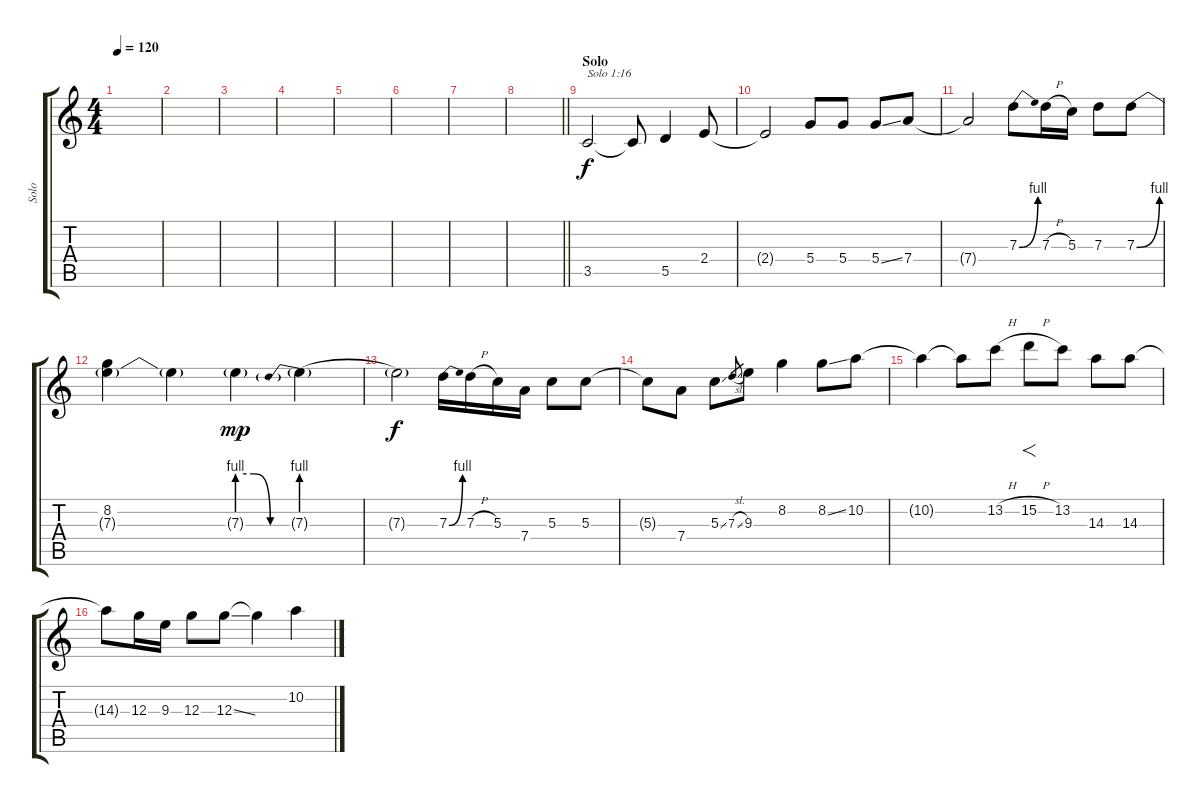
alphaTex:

\track ("Solo" "Solo") {instrument distortionguitar}
\staff {score tabs}
\tuning (E4 B3 G3 D3 A2 E2) {hide}
\ts (4 4)
\tempo 120
\clef g2
\ks c
|
|
|
|
|
|
|
\barLineRight lightlight
|
\section ("" "Solo")
3.5.2{txt "Solo 1:16"} 3.5{t}.8 5.5.4 2.4.8 |
2.4{t}.2 5.4.8 5.4.8 5.4{ss}.8 7.4.8 |
7.4{t}.2 7.3{be (bend 0 0 60 4)}.8 7.3{h}.16 5.3.16 7.3.8 7.3{be (bend 0 0 60 4)}.8 |
(8.2 7.3{t}).4 7.3{t}.4 7.3{be (custom 0 4 20 4 40 0 60 0) g}.4{dy mp} 7.3{be (prebend 0 4 60 4) g}.4 |
7.3{t}.2{dy f} 7.3{be (bend 0 0 60 4)}.16 7.3{h}.16 5.3.16 7.4.16 5.3.8 5.3.8 |
5.3{t}.8 7.4.8 5.3{ss}.8 7.3{sl}.8{gr} 9.3.8 8.2.4 8.2{ss}.8 10.2.8 |
10.2{t}.4 10.2{t}.8 13.2{h}.8 15.2{h}.8{f} 13.2.8 14.3.8 14.3.8 |
14.3{t}.8 12.3.16 9.3.16 12.3.8 12.3{ss}.8 12.3{t}.4 10.2.4
